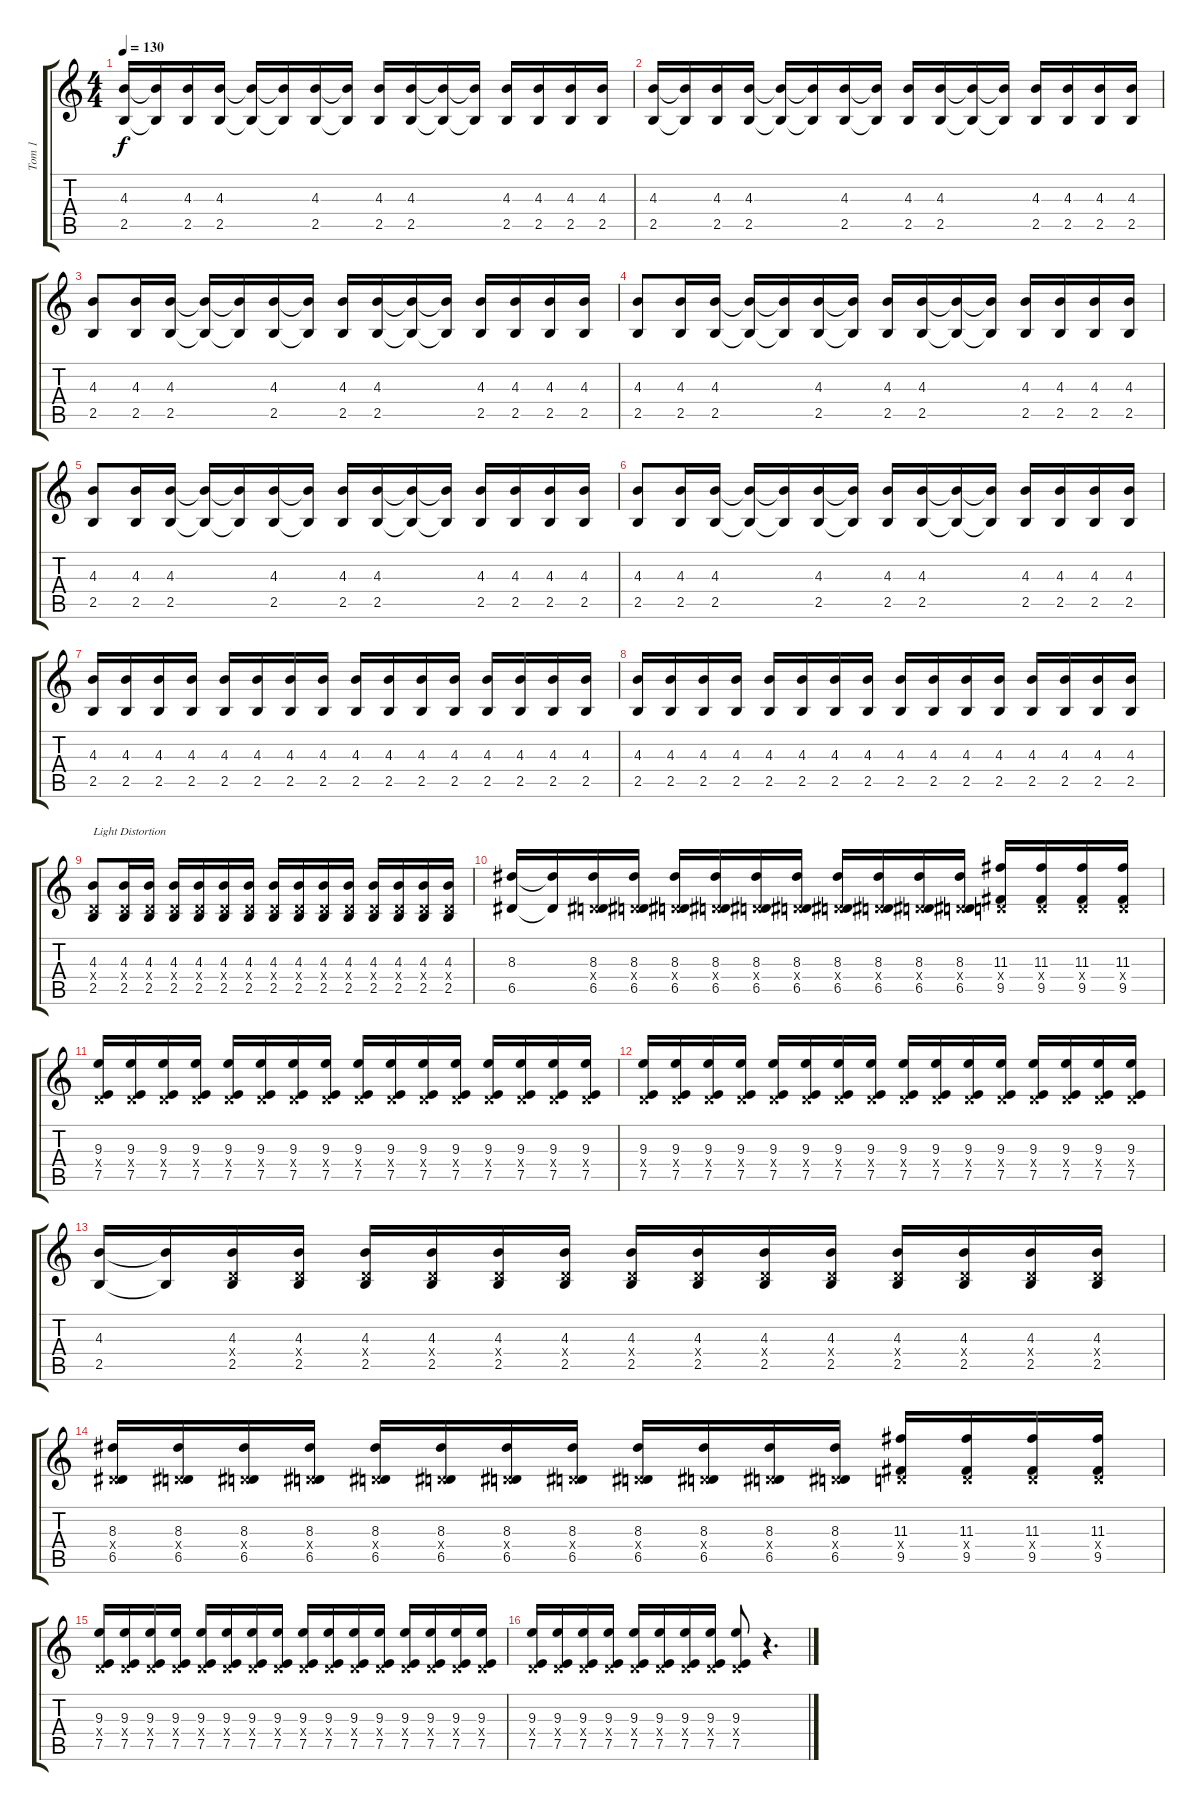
\track ("Tom 1" "Tom 1") {instrument overdrivenguitar}
\staff {score tabs}
\tuning (E4 B3 G3 D3 A2 E2) {hide}
\ts (4 4)
\tempo 130
\clef g2
\ks c
(4.3 2.5).16{dy f} (4.3{t} 2.5{t}).16 (4.3 2.5).16 (4.3 2.5).16 (4.3{t} 2.5{t}).16 (4.3{t} 2.5{t}).16 (4.3 2.5).16 (4.3{t} 2.5{t}).16 (4.3 2.5).16 (4.3 2.5).16 (4.3{t} 2.5{t}).16 (4.3{t} 2.5{t}).16 (4.3 2.5).16 (4.3 2.5).16 (4.3 2.5).16 (4.3 2.5).16 |
(4.3 2.5).16 (4.3{t} 2.5{t}).16 (4.3 2.5).16 (4.3 2.5).16 (4.3{t} 2.5{t}).16 (4.3{t} 2.5{t}).16 (4.3 2.5).16 (4.3{t} 2.5{t}).16 (4.3 2.5).16 (4.3 2.5).16 (4.3{t} 2.5{t}).16 (4.3{t} 2.5{t}).16 (4.3 2.5).16 (4.3 2.5).16 (4.3 2.5).16 (4.3 2.5).16 |
(4.3 2.5).8 (4.3 2.5).16 (4.3 2.5).16 (4.3{t} 2.5{t}).16 (4.3{t} 2.5{t}).16 (4.3 2.5).16 (4.3{t} 2.5{t}).16 (4.3 2.5).16 (4.3 2.5).16 (4.3{t} 2.5{t}).16 (4.3{t} 2.5{t}).16 (4.3 2.5).16 (4.3 2.5).16 (4.3 2.5).16 (4.3 2.5).16 |
(4.3 2.5).8 (4.3 2.5).16 (4.3 2.5).16 (4.3{t} 2.5{t}).16 (4.3{t} 2.5{t}).16 (4.3 2.5).16 (4.3{t} 2.5{t}).16 (4.3 2.5).16 (4.3 2.5).16 (4.3{t} 2.5{t}).16 (4.3{t} 2.5{t}).16 (4.3 2.5).16 (4.3 2.5).16 (4.3 2.5).16 (4.3 2.5).16 |
(4.3 2.5).8 (4.3 2.5).16 (4.3 2.5).16 (4.3{t} 2.5{t}).16 (4.3{t} 2.5{t}).16 (4.3 2.5).16 (4.3{t} 2.5{t}).16 (4.3 2.5).16 (4.3 2.5).16 (4.3{t} 2.5{t}).16 (4.3{t} 2.5{t}).16 (4.3 2.5).16 (4.3 2.5).16 (4.3 2.5).16 (4.3 2.5).16 |
(4.3 2.5).8 (4.3 2.5).16 (4.3 2.5).16 (4.3{t} 2.5{t}).16 (4.3{t} 2.5{t}).16 (4.3 2.5).16 (4.3{t} 2.5{t}).16 (4.3 2.5).16 (4.3 2.5).16 (4.3{t} 2.5{t}).16 (4.3{t} 2.5{t}).16 (4.3 2.5).16 (4.3 2.5).16 (4.3 2.5).16 (4.3 2.5).16 |
(4.3 2.5).16 (4.3 2.5).16 (4.3 2.5).16 (4.3 2.5).16 (4.3 2.5).16 (4.3 2.5).16 (4.3 2.5).16 (4.3 2.5).16 (4.3 2.5).16 (4.3 2.5).16 (4.3 2.5).16 (4.3 2.5).16 (4.3 2.5).16 (4.3 2.5).16 (4.3 2.5).16 (4.3 2.5).16 |
(4.3 2.5).16 (4.3 2.5).16 (4.3 2.5).16 (4.3 2.5).16 (4.3 2.5).16 (4.3 2.5).16 (4.3 2.5).16 (4.3 2.5).16 (4.3 2.5).16 (4.3 2.5).16 (4.3 2.5).16 (4.3 2.5).16 (4.3 2.5).16 (4.3 2.5).16 (4.3 2.5).16 (4.3 2.5).16 |
(4.3 0.4{x} 2.5).8{txt "Light Distortion" instrument electricguitarclean} (4.3 0.4{x} 2.5).16 (4.3 0.4{x} 2.5).16 (4.3 0.4{x} 2.5).16 (4.3 0.4{x} 2.5).16 (4.3 0.4{x} 2.5).16 (4.3 0.4{x} 2.5).16 (4.3 0.4{x} 2.5).16 (4.3 0.4{x} 2.5).16 (4.3 0.4{x} 2.5).16 (4.3 0.4{x} 2.5).16 (4.3 0.4{x} 2.5).16 (4.3 0.4{x} 2.5).16 (4.3 0.4{x} 2.5).16 (4.3 0.4{x} 2.5).16 |
(8.3 6.5).16 (8.3{t} 6.5{t}).16 (8.3 0.4{x} 6.5).16 (8.3 0.4{x} 6.5).16 (8.3 0.4{x} 6.5).16 (8.3 0.4{x} 6.5).16 (8.3 0.4{x} 6.5).16 (8.3 0.4{x} 6.5).16 (8.3 0.4{x} 6.5).16 (8.3 0.4{x} 6.5).16 (8.3 0.4{x} 6.5).16 (8.3 0.4{x} 6.5).16 (11.3 0.4{x} 9.5).16 (11.3 0.4{x} 9.5).16 (11.3 0.4{x} 9.5).16 (11.3 0.4{x} 9.5).16 |
(9.3 0.4{x} 7.5).16 (9.3 0.4{x} 7.5).16 (9.3 0.4{x} 7.5).16 (9.3 0.4{x} 7.5).16 (9.3 0.4{x} 7.5).16 (9.3 0.4{x} 7.5).16 (9.3 0.4{x} 7.5).16 (9.3 0.4{x} 7.5).16 (9.3 0.4{x} 7.5).16 (9.3 0.4{x} 7.5).16 (9.3 0.4{x} 7.5).16 (9.3 0.4{x} 7.5).16 (9.3 0.4{x} 7.5).16 (9.3 0.4{x} 7.5).16 (9.3 0.4{x} 7.5).16 (9.3 0.4{x} 7.5).16 |
(9.3 0.4{x} 7.5).16 (9.3 0.4{x} 7.5).16 (9.3 0.4{x} 7.5).16 (9.3 0.4{x} 7.5).16 (9.3 0.4{x} 7.5).16 (9.3 0.4{x} 7.5).16 (9.3 0.4{x} 7.5).16 (9.3 0.4{x} 7.5).16 (9.3 0.4{x} 7.5).16 (9.3 0.4{x} 7.5).16 (9.3 0.4{x} 7.5).16 (9.3 0.4{x} 7.5).16 (9.3 0.4{x} 7.5).16 (9.3 0.4{x} 7.5).16 (9.3 0.4{x} 7.5).16 (9.3 0.4{x} 7.5).16 |
(4.3 2.5).16 (4.3{t} 2.5{t}).16 (4.3 0.4{x} 2.5).16 (4.3 0.4{x} 2.5).16 (4.3 0.4{x} 2.5).16 (4.3 0.4{x} 2.5).16 (4.3 0.4{x} 2.5).16 (4.3 0.4{x} 2.5).16 (4.3 0.4{x} 2.5).16 (4.3 0.4{x} 2.5).16 (4.3 0.4{x} 2.5).16 (4.3 0.4{x} 2.5).16 (4.3 0.4{x} 2.5).16 (4.3 0.4{x} 2.5).16 (4.3 0.4{x} 2.5).16 (4.3 0.4{x} 2.5).16 |
(8.3 0.4{x} 6.5).16 (8.3 0.4{x} 6.5).16 (8.3 0.4{x} 6.5).16 (8.3 0.4{x} 6.5).16 (8.3 0.4{x} 6.5).16 (8.3 0.4{x} 6.5).16 (8.3 0.4{x} 6.5).16 (8.3 0.4{x} 6.5).16 (8.3 0.4{x} 6.5).16 (8.3 0.4{x} 6.5).16 (8.3 0.4{x} 6.5).16 (8.3 0.4{x} 6.5).16 (11.3 0.4{x} 9.5).16 (11.3 0.4{x} 9.5).16 (11.3 0.4{x} 9.5).16 (11.3 0.4{x} 9.5).16 |
(9.3 0.4{x} 7.5).16 (9.3 0.4{x} 7.5).16 (9.3 0.4{x} 7.5).16 (9.3 0.4{x} 7.5).16 (9.3 0.4{x} 7.5).16 (9.3 0.4{x} 7.5).16 (9.3 0.4{x} 7.5).16 (9.3 0.4{x} 7.5).16 (9.3 0.4{x} 7.5).16 (9.3 0.4{x} 7.5).16 (9.3 0.4{x} 7.5).16 (9.3 0.4{x} 7.5).16 (9.3 0.4{x} 7.5).16 (9.3 0.4{x} 7.5).16 (9.3 0.4{x} 7.5).16 (9.3 0.4{x} 7.5).16 |
(9.3 0.4{x} 7.5).16 (9.3 0.4{x} 7.5).16 (9.3 0.4{x} 7.5).16 (9.3 0.4{x} 7.5).16 (9.3 0.4{x} 7.5).16 (9.3 0.4{x} 7.5).16 (9.3 0.4{x} 7.5).16 (9.3 0.4{x} 7.5).16 (9.3 0.4{x} 7.5).8 r.4{d}
